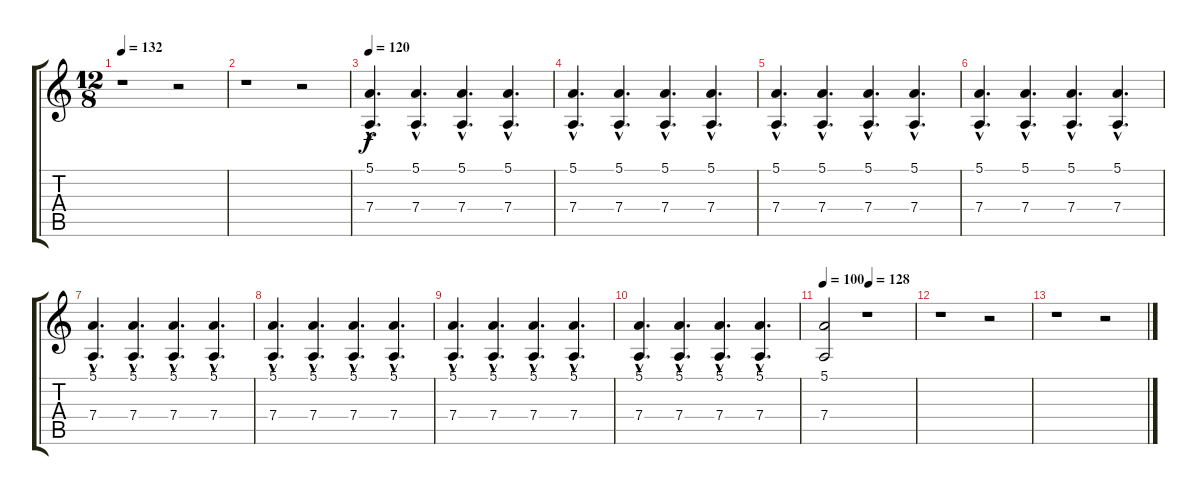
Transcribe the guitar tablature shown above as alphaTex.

\track "" {instrument viola}
\staff {score tabs}
\tuning (E4 B3 G3 D3 A2 E2) {hide}
\ts (12 8)
\tempo 132
\clef g2
\ks c
r.1{dy f} r.2 |
r.1 r.2 |
\tempo 120
(5.1{hac} 7.4{hac}).4{d} (5.1{hac} 7.4{hac}).4{d} (5.1{hac} 7.4{hac}).4{d} (5.1{hac} 7.4{hac}).4{d} |
(5.1{hac} 7.4{hac}).4{d} (5.1{hac} 7.4{hac}).4{d} (5.1{hac} 7.4{hac}).4{d} (5.1{hac} 7.4{hac}).4{d} |
(5.1{hac} 7.4{hac}).4{d} (5.1{hac} 7.4{hac}).4{d} (5.1{hac} 7.4{hac}).4{d} (5.1{hac} 7.4{hac}).4{d} |
(5.1{hac} 7.4{hac}).4{d} (5.1{hac} 7.4{hac}).4{d} (5.1{hac} 7.4{hac}).4{d} (5.1{hac} 7.4{hac}).4{d} |
(5.1{hac} 7.4{hac}).4{d} (5.1{hac} 7.4{hac}).4{d} (5.1{hac} 7.4{hac}).4{d} (5.1{hac} 7.4{hac}).4{d} |
(5.1{hac} 7.4{hac}).4{d} (5.1{hac} 7.4{hac}).4{d} (5.1{hac} 7.4{hac}).4{d} (5.1{hac} 7.4{hac}).4{d} |
(5.1{hac} 7.4{hac}).4{d} (5.1{hac} 7.4{hac}).4{d} (5.1{hac} 7.4{hac}).4{d} (5.1{hac} 7.4{hac}).4{d} |
(5.1{hac} 7.4{hac}).4{d} (5.1{hac} 7.4{hac}).4{d} (5.1{hac} 7.4{hac}).4{d} (5.1{hac} 7.4{hac}).4{d} |
\tempo 100
\tempo (128 0.5)
(5.1 7.4).2 r.1 |
r.1 r.2 |
r.1 r.2
